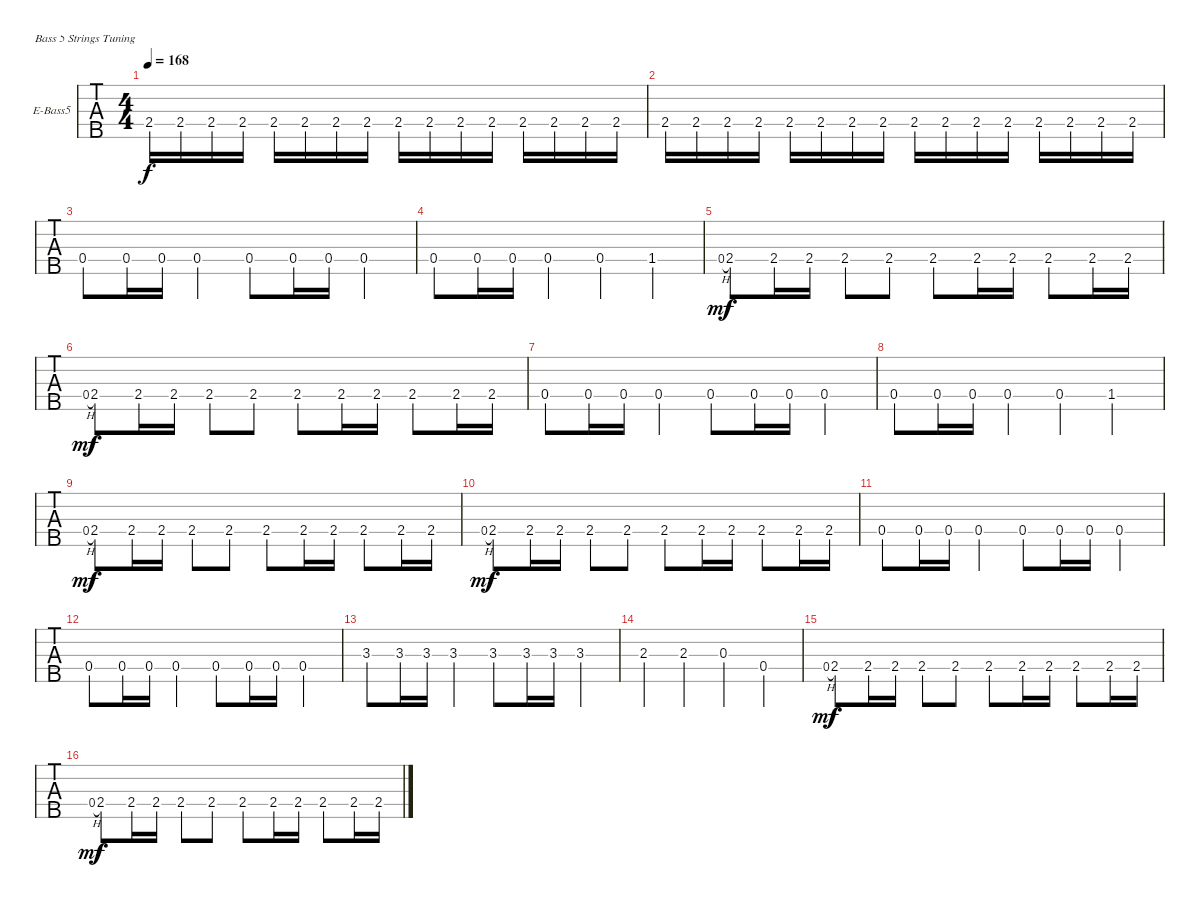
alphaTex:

\bracketExtendMode groupsimilarinstruments
\firstSystemTrackNameOrientation horizontal
\otherSystemsTrackNameOrientation horizontal
\track ("Bass" "E-Bass5") {instrument slapbass2}
\staff {tabs}
\tuning (G2 D2 A1 E1 B0)
\ts (4 4)
\tempo 168
\clef f4
\ks c
2.4.16{dy f} 2.4.16 2.4.16 2.4.16 2.4.16 2.4.16 2.4.16 2.4.16 2.4.16 2.4.16 2.4.16 2.4.16 2.4.16 2.4.16 2.4.16 2.4.16 |
2.4.16 2.4.16 2.4.16 2.4.16 2.4.16 2.4.16 2.4.16 2.4.16 2.4.16 2.4.16 2.4.16 2.4.16 2.4.16 2.4.16 2.4.16 2.4.16 |
0.4{st}.8 0.4.16 0.4.16 0.4.4 0.4{st}.8 0.4.16 0.4.16 0.4.4 |
0.4{st}.8 0.4.16 0.4.16 0.4.4 0.4.4 1.4.4 |
0.4{h}.8{gr onbeat dy mf} 2.4.8{dy f} 2.4.16 2.4.16 2.4.8 2.4.8 2.4.8 2.4.16 2.4.16 2.4.8 2.4.16 2.4.16 |
0.4{h}.8{gr onbeat dy mf} 2.4.8{dy f} 2.4.16 2.4.16 2.4.8 2.4.8 2.4.8 2.4.16 2.4.16 2.4.8 2.4.16 2.4.16 |
0.4{st}.8 0.4.16 0.4.16 0.4.4 0.4{st}.8 0.4.16 0.4.16 0.4.4 |
0.4{st}.8 0.4.16 0.4.16 0.4.4 0.4.4 1.4.4 |
0.4{h}.8{gr onbeat dy mf} 2.4.8{dy f} 2.4.16 2.4.16 2.4.8 2.4.8 2.4.8 2.4.16 2.4.16 2.4.8 2.4.16 2.4.16 |
0.4{h}.8{gr onbeat dy mf} 2.4.8{dy f} 2.4.16 2.4.16 2.4.8 2.4.8 2.4.8 2.4.16 2.4.16 2.4.8 2.4.16 2.4.16 |
0.4{st}.8 0.4.16 0.4.16 0.4.4 0.4{st}.8 0.4.16 0.4.16 0.4.4 |
0.4{st}.8 0.4.16 0.4.16 0.4.4 0.4{st}.8 0.4.16 0.4.16 0.4.4 |
3.3{st}.8 3.3.16 3.3.16 3.3.4 3.3{st}.8 3.3.16 3.3.16 3.3.4 |
2.3.4 2.3.4 0.3.4 0.4.4 |
0.4{h}.8{gr onbeat dy mf} 2.4.8{dy f} 2.4.16 2.4.16 2.4.8 2.4.8 2.4.8 2.4.16 2.4.16 2.4.8 2.4.16 2.4.16 |
0.4{h}.8{gr onbeat dy mf} 2.4.8{dy f} 2.4.16 2.4.16 2.4.8 2.4.8 2.4.8 2.4.16 2.4.16 2.4.8 2.4.16 2.4.16
